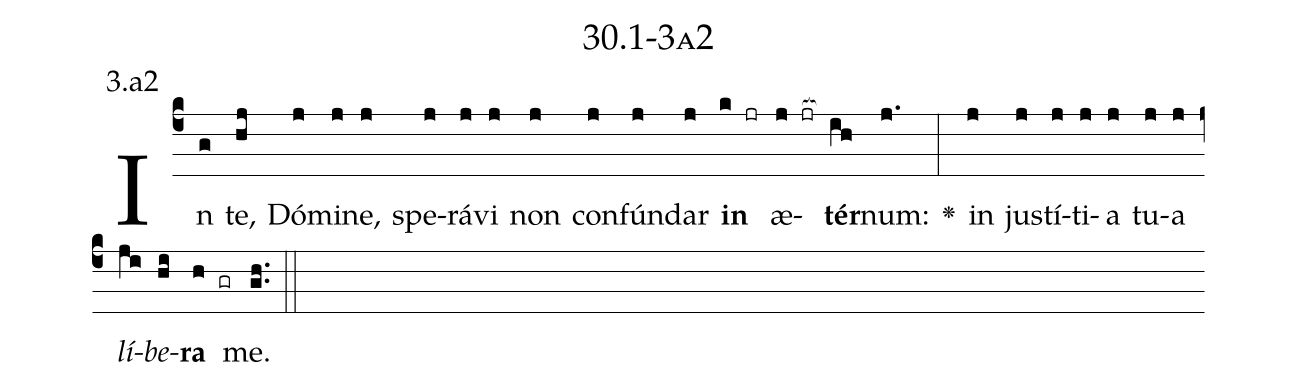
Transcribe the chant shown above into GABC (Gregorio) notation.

name: 30.1-3a2;
annotation: 3.a2;
%%
(c4)In(g) te,(hj) Dó(j)mi(j)ne,(j) spe(j)rá(j)vi(j) non(j) con(j)fún(j)dar(j) <b>in</b>(k jr) æ(j jr[ocb:1{])<b>tér</b>(ih[ocb:0}])num:(j.) <v>\greheightstar</v>(:) in(j) jus(j)tí(j)ti(j)a(j) tu(j)a(j) <i>lí</i>(ji)<i>be</i>(hi)<b>ra</b>(h gr) me.(gh..) (::)


%E(j) u(j) o(ji) u(hi) a(h) e.(gh..) (::)
